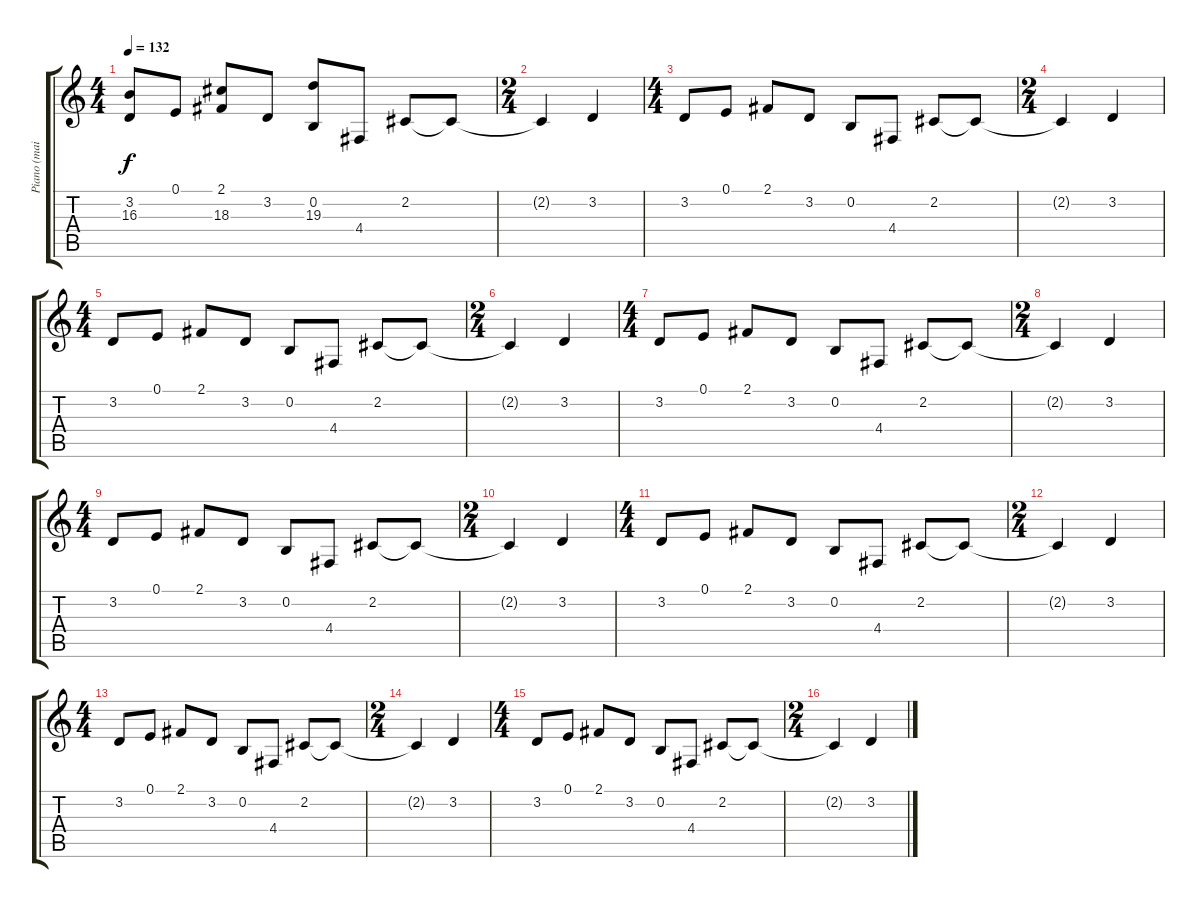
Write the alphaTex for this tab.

\track ("Piano (main gauche)" "Piano (mai") {instrument brightacousticpiano}
\staff {score tabs}
\tuning (E4 B3 G3 D3 A2 E2) {hide}
\ts (4 4)
\tempo 132
\clef g2
\ks c
(3.2 16.3).8{dy f} 0.1.8 (2.1 18.3).8 3.2.8 (0.2 19.3).8 4.4.8 2.2.8 2.2{t}.8 |
\ts (2 4)
2.2{t}.4 3.2.4 |
\ts (4 4)
3.2.8 0.1.8 2.1.8 3.2.8 0.2.8 4.4.8 2.2.8 2.2{t}.8 |
\ts (2 4)
2.2{t}.4 3.2.4 |
\ts (4 4)
3.2.8 0.1.8 2.1.8 3.2.8 0.2.8 4.4.8 2.2.8 2.2{t}.8 |
\ts (2 4)
2.2{t}.4 3.2.4 |
\ts (4 4)
3.2.8 0.1.8 2.1.8 3.2.8 0.2.8 4.4.8 2.2.8 2.2{t}.8 |
\ts (2 4)
2.2{t}.4 3.2.4 |
\ts (4 4)
3.2.8 0.1.8 2.1.8 3.2.8 0.2.8 4.4.8 2.2.8 2.2{t}.8 |
\ts (2 4)
2.2{t}.4 3.2.4 |
\ts (4 4)
3.2.8 0.1.8 2.1.8 3.2.8 0.2.8 4.4.8 2.2.8 2.2{t}.8 |
\ts (2 4)
2.2{t}.4 3.2.4 |
\ts (4 4)
3.2.8 0.1.8 2.1.8 3.2.8 0.2.8 4.4.8 2.2.8 2.2{t}.8 |
\ts (2 4)
2.2{t}.4 3.2.4 |
\ts (4 4)
3.2.8 0.1.8 2.1.8 3.2.8 0.2.8 4.4.8 2.2.8 2.2{t}.8 |
\ts (2 4)
2.2{t}.4 3.2.4
